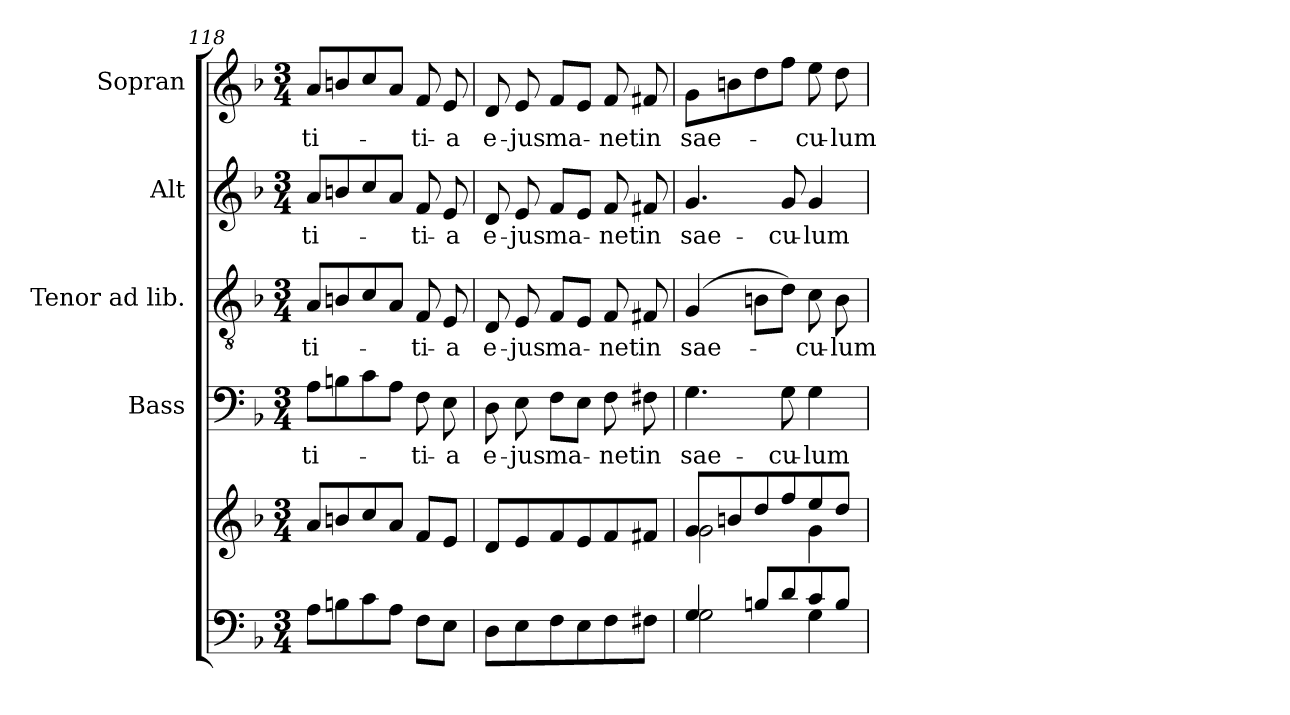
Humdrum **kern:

**kern	**kern	**kern	**text	**kern	**text	**kern	**text	**kern	**text
*part5	*part5	*part4	*part4	*part3	*part3	*part2	*part2	*part1	*part1
*staff6	*staff5	*staff4	*staff4	*staff3	*staff3	*staff2	*staff2	*staff1	*staff1
*	*	*I"Bass	*	*I"Tenor ad lib.	*	*I"Alt	*	*I"Sopran	*
*	*	*I'B.	*	*I'T.	*	*I'A.	*	*I'S.	*
*clefF4	*clefG2	*clefF4	*	*clefGv2	*	*clefG2	*	*clefG2	*
*k[b-]	*k[b-]	*k[b-]	*	*k[b-]	*	*k[b-]	*	*k[b-]	*
*F:	*F:	*F:	*	*F:	*	*F:	*	*F:	*
*M3/4	*M3/4	*M3/4	*	*M3/4	*	*M3/4	*	*M3/4	*
=118	=118	=118	=118	=118	=118	=118	=118	=118	=118
!	!	!	!LO:LY:b	!	!LO:LY:b	!	!LO:LY:b	!	!LO:LY:b
8A\L	8a/L	8A\L	-ti-	8A/L	-ti-	8a/L	-ti-	8a/L	-ti-
8Bn\	8bn/	8Bn\	.	8Bn/	.	8bn/	.	8bn/	.
8c\	8cc/	8c\	.	8c/	.	8cc/	.	8cc/	.
8A\J	8a/J	8A\J	.	8A/J	.	8a/J	.	8a/J	.
!	!	!	!LO:LY:b	!	!LO:LY:b	!	!LO:LY:b	!	!LO:LY:b
8F\L	8f/L	8F\	-ti-	8F/	-ti-	8f/	-ti-	8f/	-ti-
!	!	!	!LO:LY:b	!	!LO:LY:b	!	!LO:LY:b	!	!LO:LY:b
8E\J	8e/J	8E\	-a	8E/	-a	8e/	-a	8e/	-a
!!LO:LB:g=z
=119	=119	=119	=119	=119	=119	=119	=119	=119	=119
!	!	!	!LO:LY:b	!	!LO:LY:b	!	!LO:LY:b	!	!LO:LY:b
8D\L	8d/L	8D\	e-	8D/	e-	8d/	e-	8d/	e-
!	!	!	!LO:LY:b	!	!LO:LY:b	!	!LO:LY:b	!	!LO:LY:b
8E\	8e/	8E\	-jus	8E/	-jus	8e/	-jus	8e/	-jus
!	!	!	!LO:LY:b	!	!LO:LY:b	!	!LO:LY:b	!	!LO:LY:b
8F\	8f/	8F\L	ma-	8F/L	ma-	8f/L	ma-	8f/L	ma-
8E\	8e/	8E\J	.	8E/J	.	8e/J	.	8e/J	.
!	!	!	!LO:LY:b	!	!LO:LY:b	!	!LO:LY:b	!	!LO:LY:b
8F\	8f/	8F\	-net	8F/	-net	8f/	-net	8f/	-net
!	!	!	!LO:LY:b	!	!LO:LY:b	!	!LO:LY:b	!	!LO:LY:b
8F#X\J	8f#X/J	8F#X\	in	8F#X/	in	8f#X/	in	8f#X/	in
=120	=120	=120	=120	=120	=120	=120	=120	=120	=120
*^	*^	*	*	*	*	*	*	*	*
!	!	!	!	!	!LO:LY:b	!	!LO:LY:b	!	!LO:LY:b	!	!LO:LY:b
4G/	2G\	8g/L	2g\	4.G\	sae-	(4G/	sae-	4.g/	sae-	8g\L	sae-
.	.	8bn/	.	.	.	.	.	.	.	8bn\	.
8Bn/L	.	8dd/	.	.	.	8Bn\L	.	.	.	8dd\	.
!	!	!	!	!	!LO:LY:b	!	!	!	!LO:LY:b	!	!
8d/	.	8ff/	.	8G\	-cu-	8d\J)	.	8g/	-cu-	8ff\J	.
!	!	!	!	!	!LO:LY:b	!	!LO:LY:b	!	!LO:LY:b	!	!LO:LY:b
8c/	4G\	8ee/	4g\	4G\	-lum	8c\	-cu-	4g/	-lum	8ee\	-cu-
!	!	!	!	!	!	!	!LO:LY:b	!	!	!	!LO:LY:b
8B/J	.	8dd/J	.	.	.	8B\	-lum	.	.	8dd\	-lum
*v	*v	*	*	*	*	*	*	*	*	*	*
*	*v	*v	*	*	*	*	*	*	*	*
=	=	=	=	=	=	=	=	=	=
*-	*-	*-	*-	*-	*-	*-	*-	*-	*-
